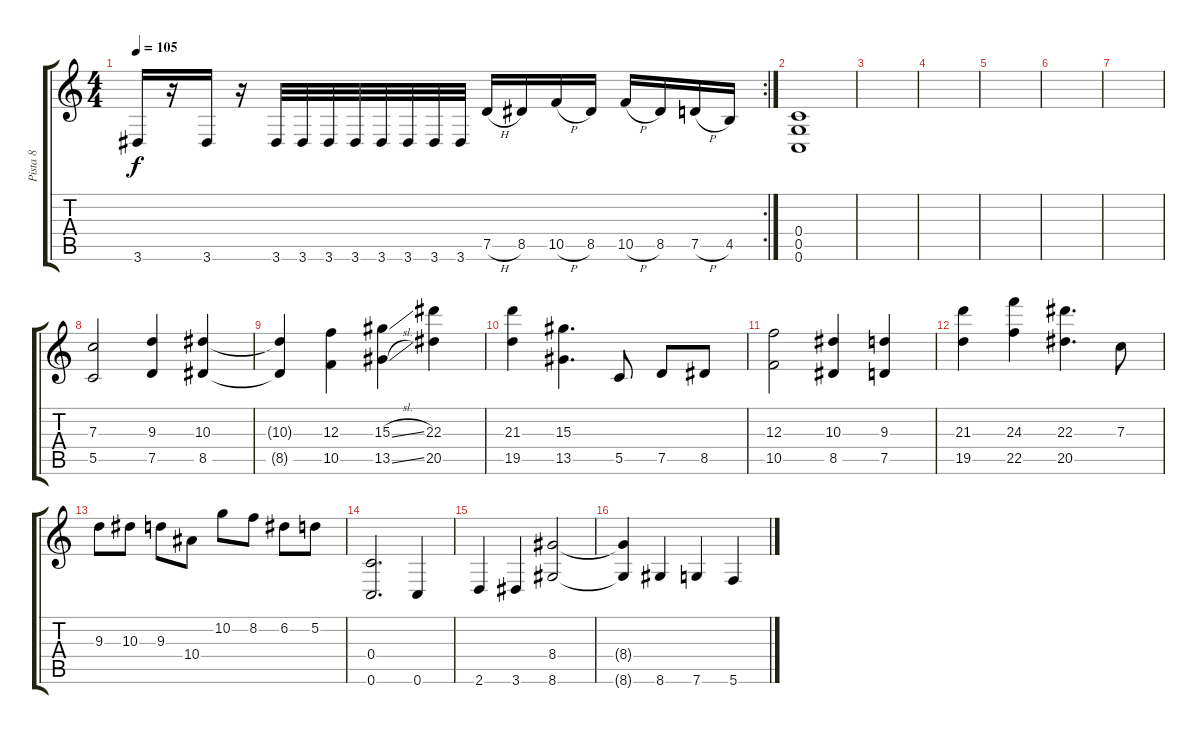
\track ("Pista 8" "Pista 8") {instrument overdrivenguitar}
\staff {score tabs}
\tuning (D4 A3 F3 C3 G2 C2) {hide}
\rc 2
\ts (4 4)
\tempo 105
\clef g2
\ks c
3.6.16{dy f} r.16 3.6.16 r.16 3.6.32 3.6.32 3.6.32 3.6.32 3.6.32 3.6.32 3.6.32 3.6.32 7.5{h}.16 8.5.16 10.5{h}.16 8.5.16 10.5{h}.16 8.5.16 7.5{h}.16 4.5.16 |
(0.4 0.5 0.6).1 |
|
|
|
|
|
(7.3 5.5).2 (9.3 7.5).4 (10.3 8.5).4 |
(10.3{t} 8.5{t}).4 (12.3 10.5).4 (15.3{sl} 13.5{sl}).4 (22.3 20.5).4 |
(21.3 19.5).4 (15.3 13.5).4{d} 5.5.8 7.5.8 8.5.8 |
(12.3 10.5).2 (10.3 8.5).4 (9.3 7.5).4 |
(21.3 19.5).4 (24.3 22.5).4 (22.3 20.5).4{d} 7.3.8 |
9.3.8 10.3.8 9.3.8 10.4.8 10.2.8 8.2.8 6.2.8 5.2.8 |
(0.4 0.6).2{d} 0.6.4 |
2.6.4 3.6.4 (8.4 8.6).2 |
(8.4{t} 8.6{t}).4 8.6.4 7.6.4 5.6.4
